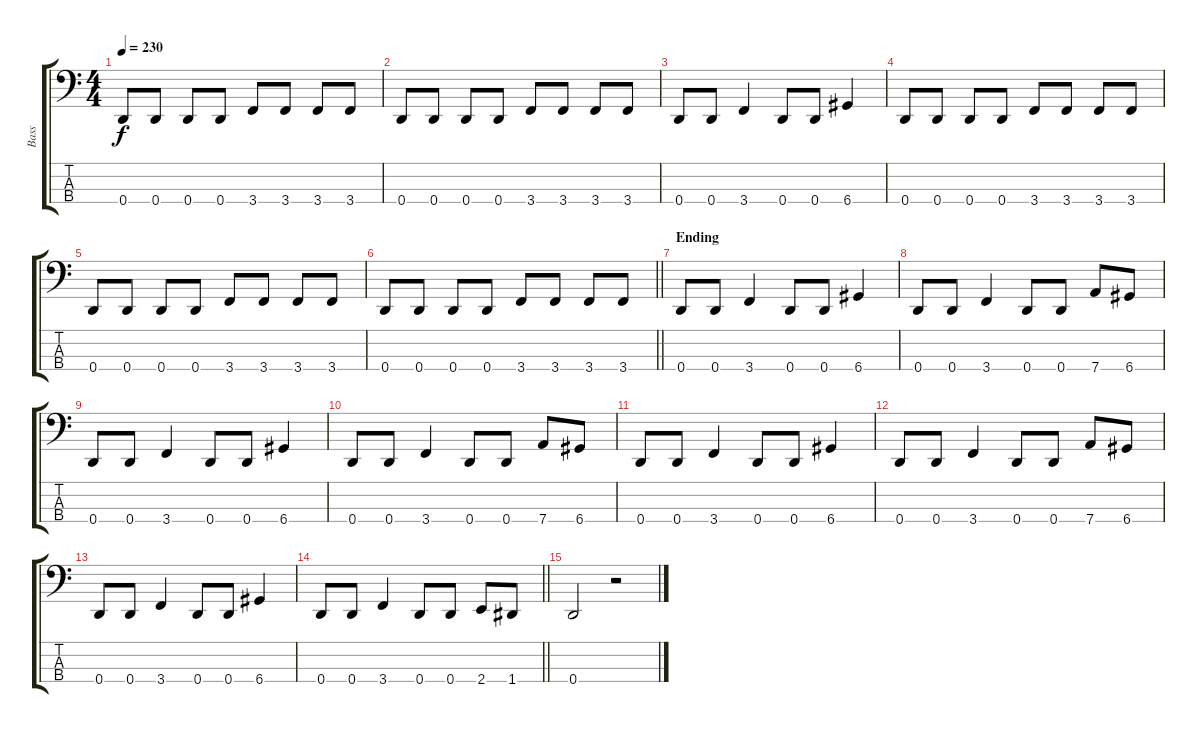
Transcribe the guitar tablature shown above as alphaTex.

\track ("Bass" "Bass") {instrument electricbassfinger}
\staff {score tabs}
\tuning (F2 C2 G1 D1) {hide}
\ts (4 4)
\tempo 230
\clef f4
\ks c
0.4.8{dy f} 0.4.8 0.4.8 0.4.8 3.4.8 3.4.8 3.4.8 3.4.8 |
0.4.8 0.4.8 0.4.8 0.4.8 3.4.8 3.4.8 3.4.8 3.4.8 |
0.4.8 0.4.8 3.4.4 0.4.8 0.4.8 6.4.4 |
0.4.8 0.4.8 0.4.8 0.4.8 3.4.8 3.4.8 3.4.8 3.4.8 |
0.4.8 0.4.8 0.4.8 0.4.8 3.4.8 3.4.8 3.4.8 3.4.8 |
\barLineRight lightlight
0.4.8 0.4.8 0.4.8 0.4.8 3.4.8 3.4.8 3.4.8 3.4.8 |
\section ("" "Ending")
0.4.8 0.4.8 3.4.4 0.4.8 0.4.8 6.4.4 |
0.4.8 0.4.8 3.4.4 0.4.8 0.4.8 7.4.8 6.4.8 |
0.4.8 0.4.8 3.4.4 0.4.8 0.4.8 6.4.4 |
0.4.8 0.4.8 3.4.4 0.4.8 0.4.8 7.4.8 6.4.8 |
0.4.8 0.4.8 3.4.4 0.4.8 0.4.8 6.4.4 |
0.4.8 0.4.8 3.4.4 0.4.8 0.4.8 7.4.8 6.4.8 |
0.4.8 0.4.8 3.4.4 0.4.8 0.4.8 6.4.4 |
\barLineRight lightlight
0.4.8 0.4.8 3.4.4 0.4.8 0.4.8 2.4.8 1.4.8 |
0.4.2 r.2
